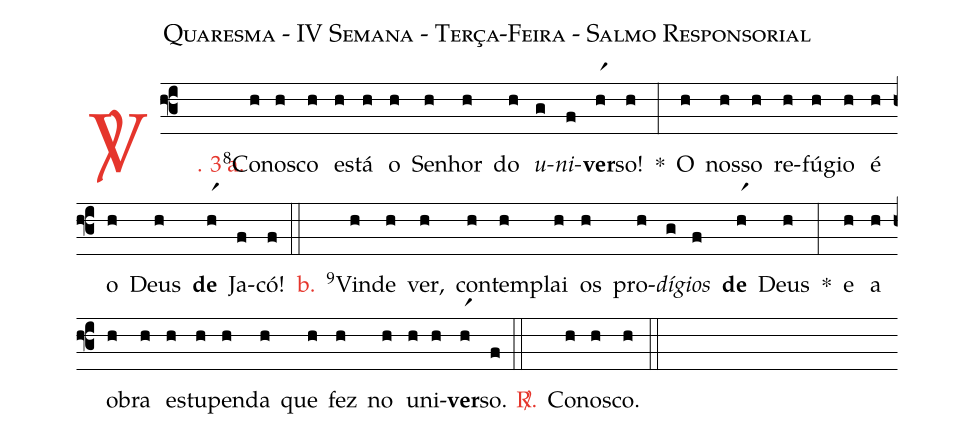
name: Quaresma - IV Semana - Terça-Feira - Salmo Responsorial;
%%
(f3)

<c><sp>V/</sp>. 3 a.</c>() <v>\VSup{8}</v>Co(h)nos(h)co(h) es(h)tá(h) o(h) Se(h)nhor(h) do(h) <i>u</i>(g)<i>ni</i>(f)<b>ver</b>(hr1)so!(h) *(:)
O(h) nos(h)so(h) re(h)fú(h)gio(h) é(h) o(h) Deus(h) <b>de</b>(hr1) Ja(f)có!(f)

(::)

<nlba><c>b.</c>() <v>\VSup{9}</v>Vin</nlba>(h)de(h) ver,(h) con(h)tem(h)plai(h) os(h) pro(h)<i>dí</i>(g)<i>gios</i>(f) <b>de</b>(hr1) Deus(h) *(:)
e(h) a(h) o(h)bra(h) es(h)tu(h)pen(h)da(h) que(h) fez(h) no(h) u(h)ni(h)<b>ver</b>(hr1)so.(f)

(::)

<nlba><c><sp>R/</sp>.</c>() Co</nlba>(h)nos(h)co.(h)

(::)
